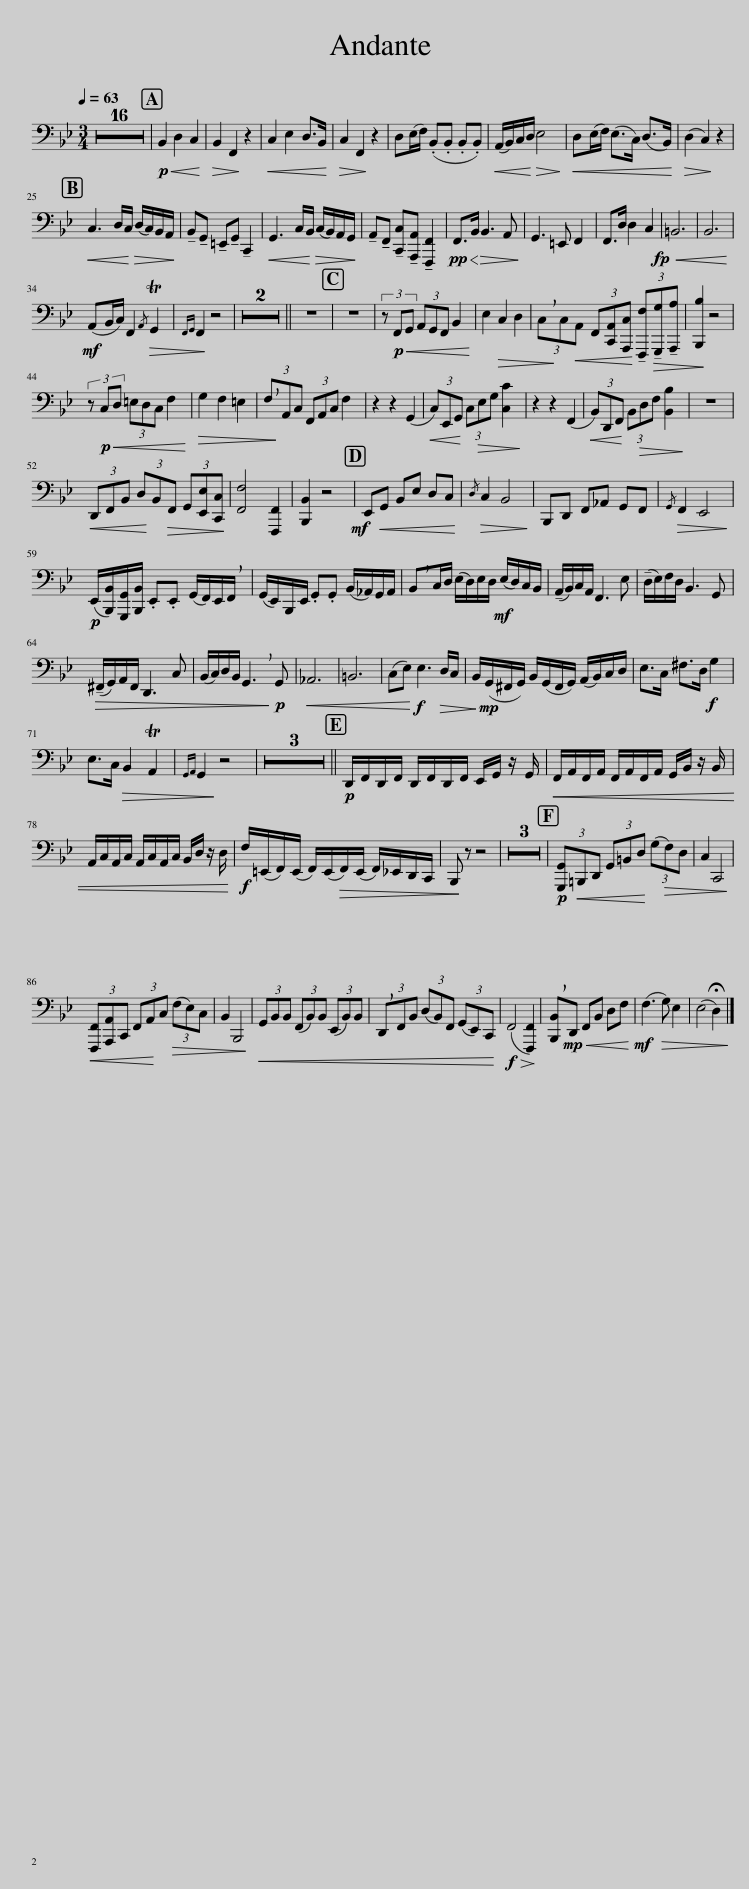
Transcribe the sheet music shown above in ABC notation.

X:1
L:1/8
Q:1/4=63
M:3/4
I:linebreak $
K:Bb
V:1 bass
V:1
 z6 | z6 | z6 | z6 | z6 | %5
 z6 | z6 | z6 | z6 | z6 | %10
 z6 | z6 | z6 | z6 | z6 | %15
 z6 |!p!!<(! B,,2 D,2 C,2!<)! |!>(! B,,2 F,,2!>)! z2 |!<(! C,2 E,2 D,>B,,!<)! |!>(! C,2 F,,2!>)! z2 | %20
 D,(E,/F,/) (.B,,.B,, .B,,.B,,) |!<(! (A,,/B,,/)C,/D,/!<)!!>(! E,4!>)! |!<(! D,(E,/F,/) (E,>C,) (D,>B,,)!<)! |!>(! (D,2 C,2)!>)! z2 |$!<(! C,3 D,/C,/!<)!!>(! (D,/C,/)B,,/A,,/!>)! | %25
 !tenuto!B,,!tenuto!G,, !tenuto!=E,,!tenuto!G,, !tenuto!C,,2 |!<(! G,,3 C,/B,,/!<)!!>(! (C,/B,,/)A,,/G,,/!>)! | !tenuto!A,,!tenuto!F,, !tenuto![C,,C,]!tenuto![A,,,A,,] !tenuto![F,,,F,,]2 |!pp!!<(! F,,>B,,!<)!!>(! B,,3 A,,!>)! | G,,3 =E,, F,,2 | %30
 F,,>D, D,2 C,2 |!<(! =B,,6 | B,,6!<)! |$!mf! (A,,B,,/C,/) F,,2!>(!{/A,,} TG,,2 |{F,,G,,} F,,2!>)! z4 | %35
 z6 | z6 || z6 | z6 | (3z!p! F,,!<(!G,, (3A,,G,,F,, B,,2!<)! | %40
 E,2!>(! C,2 D,2 | (3!breath!C,!>)!C,!<(!A,, (3F,,[C,,A,,][A,,,C,]!<)! (3!tenuto![F,,,F,]!>(!!tenuto![G,,,G,]!tenuto![A,,,A,] | [B,,,B,]2!>)! z4 |$ (3z!p! C,!<(!D, (3=E,D,C, F,2!<)! |!>(! G,2 F,2 =E,2 | %45
 (3!breath!F,!>)!A,,C, (3F,,A,,C, F,2 | z2 z2 (G,,2 |!<(! (3C,)E,,G,,!<)! (3C,!>(!E,G, [C,C]2!>)! | z2 z2 (F,,2 |!<(! (3B,,)D,,F,,!<)! (3B,,!>(!D,F, [B,,B,]2!>)! | %50
 z6 |$!<(! (3D,,F,,B,, (3D,!<)!B,,!>(!F,, (3G,,[E,,E,][C,,C,]!>)! | [F,,F,]4 [F,,,F,,]2 | [B,,,B,,]2 z4 |!mf! E,,!<(!G,, B,,E, D,C,!<)! | %55
!>(!{/D,} C,2 B,,4!>)! | B,,,D,, F,,_A,, G,,F,, |!>(!{/G,,} F,,2 E,,4!>)! |$!p! (E,,/[B,,,B,,]/)[G,,,G,,]/[B,,,B,,]/ .E,,.E,, (G,,/F,,/)E,,/!breath!F,,/ | (G,,/E,,/)B,,,/E,,/ .G,,.G,, (B,,/_A,,/)G,,/A,,/ | %60
 !breath!B,,C,/D,/ (E,/D,/)E,/D,/!mf! (E,/D,/)C,/B,,/ | (!tenuto!A,,/B,,/)C,/A,,/ F,,3 E, | (!tenuto!D,/E,/)F,/D,/ B,,3 G,, |$!>(! (!tenuto!^F,,/G,,/)A,,/F,,/ D,,3 C, | (B,,/C,/)D,/B,,/ !breath!G,,3!>)!!p! G,, | %65
!<(! _A,,6 | =B,,6 | (C,E,)!<)!!f! E,3!>(! D,/C,/ | B,,/!>)!!mp!(G,,/^F,,/G,,/) B,,/(G,,/F,,/G,,/) (A,,/B,,/)C,/D,/ | E,>C, ^F,>D,!f! G,2 |$ %70
 E,>C,!>(! B,,2 TA,,2 |{G,,A,,} G,,2!>)! z4 | z6 | z6 | z6 || %75
!p! D,,/F,,/D,,/F,,/ D,,/F,,/D,,/F,,/ E,,/G,,/ z/ G,,/ |!<(! F,,/A,,/F,,/A,,/ F,,/A,,/F,,/A,,/ G,,/B,,/ z/ B,,/ |$ A,,/C,/A,,/C,/ A,,/C,/A,,/C,/ B,,/D,/ z/ D,/!<)! |!f! F,/(=E,,/F,,/)(E,,/ F,,/)(E,,/!>(!F,,/)(E,,/ F,,/)_E,,/D,,/C,,/ | B,,,!>)! z z4 | %80
 z6 | z6 | z6 |!p! (3[G,,,G,,]!<(!=B,,,D,, (3G,,=B,,D,!<)! (3(G,!>(!F,)D, | C,2 C,,4!>)! |$ %85
!<(! (3[F,,,F,,][A,,,A,,]C,, (3F,,A,,!<)!C,!>(! (3(F,E,)C, | B,,2 B,,,4!>)! |!<(! (3G,,B,,B,, (3(F,,B,,)B,, (3(E,,B,,)B,, | (3!breath!D,,F,,B,, (3(D,B,,)F,, (3(G,,E,,)C,,!<)! |!f!!>(! (F,,4 [F,,,F,,]2)!>)! | %90
 !breath![B,,,B,,]!mp!D,,!<(! F,,B,, D,F,!<)! |!mf! (F,3!>(! G,) E,2 | (E,4 !fermata!D,2)!>)! |] %93
